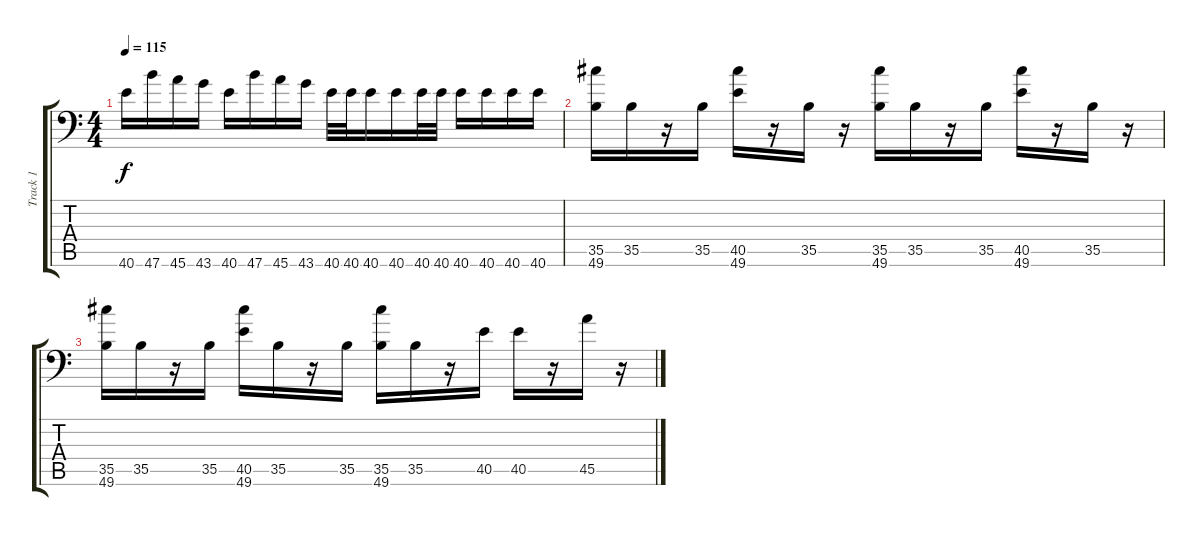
\track ("Track 1" "Track 1") {instrument acousticgrandpiano}
\staff {score tabs}
\tuning (C-1 C-1 C-1 C-1 C-1 C-1) {hide}
\ts (4 4)
\tempo 115
\clef f4
\ks c
40.6.16{dy f} 47.6.16 45.6.16 43.6.16 40.6.16 47.6.16 45.6.16 43.6.16 40.6.32 40.6.32 40.6.16 40.6.16 40.6.32 40.6.32 40.6.16 40.6.16 40.6.16 40.6.16 |
(35.5 49.6).16 35.5.16 r.16 35.5.16 (40.5 49.6).16 r.16 35.5.16 r.16 (35.5 49.6).16 35.5.16 r.16 35.5.16 (40.5 49.6).16 r.16 35.5.16 r.16 |
(35.5 49.6).16 35.5.16 r.16 35.5.16 (40.5 49.6).16 35.5.16 r.16 35.5.16 (35.5 49.6).16 35.5.16 r.16 40.5.16 40.5.16 r.16 45.5.16 r.16
